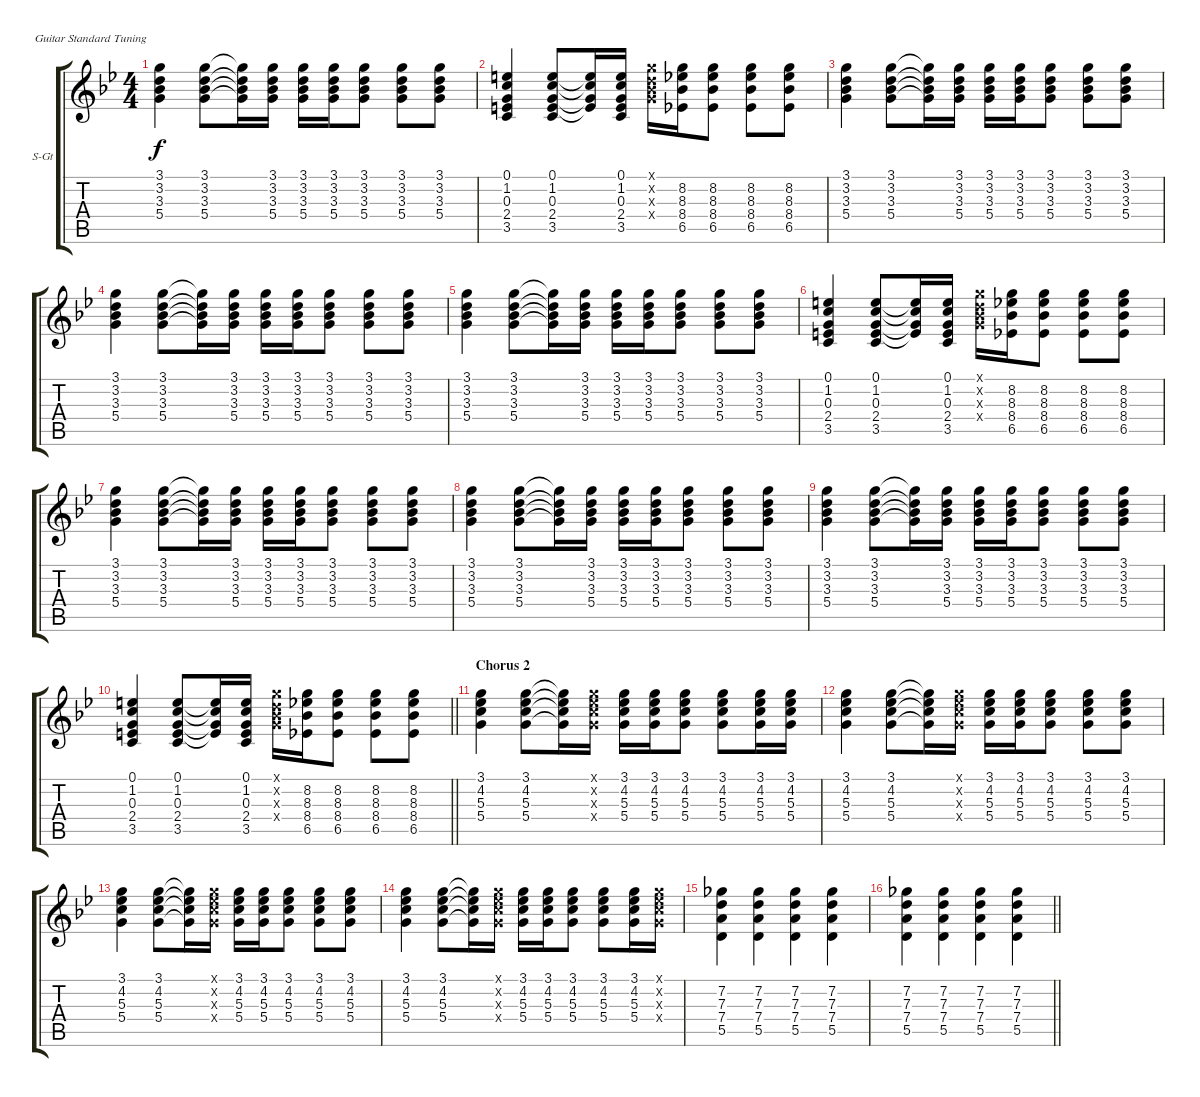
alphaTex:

\bracketExtendMode groupsimilarinstruments
\firstSystemTrackNameOrientation horizontal
\otherSystemsTrackNameOrientation horizontal
\track ("Gtr III " "S-Gt") {instrument acousticguitarsteel}
\staff {score tabs}
\tuning (E4 B3 G3 D3 A2 E2)
\ts (4 4)
\tempo (82 hide)
\clef g2
\ks gminor
(3.1 3.2 3.3 5.4).4{dy f} (3.1 3.2 3.3 5.4).8 (3.1{t} 3.2{t} 3.3{t} 5.4{t}).16 (3.1 3.2 3.3 5.4).16 (3.1 3.2 3.3 5.4).16 (3.1 3.2 3.3 5.4).16 (3.1 3.2 3.3 5.4).8 (3.1 3.2 3.3 5.4).8 (3.1 3.2 3.3 5.4).8 |
(0.1 1.2 0.3 2.4 3.5).4 (0.1 1.2 0.3 2.4 3.5).8 (0.1{t} 1.2{t} 0.3{t} 2.4{t}).16 (0.1 1.2 0.3 2.4 3.5).16 (3.1{x} 3.2{x} 3.3{x} 5.4{x}).16 (8.2 8.3 8.4 6.5).16 (8.2 8.3 8.4 6.5).8 (8.2 8.3 8.4 6.5).8 (8.2 8.3 8.4 6.5).8 |
(3.1 3.2 3.3 5.4).4 (3.1 3.2 3.3 5.4).8 (3.1{t} 3.2{t} 3.3{t} 5.4{t}).16 (3.1 3.2 3.3 5.4).16 (3.1 3.2 3.3 5.4).16 (3.1 3.2 3.3 5.4).16 (3.1 3.2 3.3 5.4).8 (3.1 3.2 3.3 5.4).8 (3.1 3.2 3.3 5.4).8 |
(3.1 3.2 3.3 5.4).4 (3.1 3.2 3.3 5.4).8 (3.1{t} 3.2{t} 3.3{t} 5.4{t}).16 (3.1 3.2 3.3 5.4).16 (3.1 3.2 3.3 5.4).16 (3.1 3.2 3.3 5.4).16 (3.1 3.2 3.3 5.4).8 (3.1 3.2 3.3 5.4).8 (3.1 3.2 3.3 5.4).8 |
(3.1 3.2 3.3 5.4).4 (3.1 3.2 3.3 5.4).8 (3.1{t} 3.2{t} 3.3{t} 5.4{t}).16 (3.1 3.2 3.3 5.4).16 (3.1 3.2 3.3 5.4).16 (3.1 3.2 3.3 5.4).16 (3.1 3.2 3.3 5.4).8 (3.1 3.2 3.3 5.4).8 (3.1 3.2 3.3 5.4).8 |
(0.1 1.2 0.3 2.4 3.5).4 (0.1 1.2 0.3 2.4 3.5).8 (0.1{t} 1.2{t} 0.3{t} 2.4{t}).16 (0.1 1.2 0.3 2.4 3.5).16 (3.1{x} 3.2{x} 3.3{x} 5.4{x}).16 (8.2 8.3 8.4 6.5).16 (8.2 8.3 8.4 6.5).8 (8.2 8.3 8.4 6.5).8 (8.2 8.3 8.4 6.5).8 |
(3.1 3.2 3.3 5.4).4 (3.1 3.2 3.3 5.4).8 (3.1{t} 3.2{t} 3.3{t} 5.4{t}).16 (3.1 3.2 3.3 5.4).16 (3.1 3.2 3.3 5.4).16 (3.1 3.2 3.3 5.4).16 (3.1 3.2 3.3 5.4).8 (3.1 3.2 3.3 5.4).8 (3.1 3.2 3.3 5.4).8 |
(3.1 3.2 3.3 5.4).4 (3.1 3.2 3.3 5.4).8 (3.1{t} 3.2{t} 3.3{t} 5.4{t}).16 (3.1 3.2 3.3 5.4).16 (3.1 3.2 3.3 5.4).16 (3.1 3.2 3.3 5.4).16 (3.1 3.2 3.3 5.4).8 (3.1 3.2 3.3 5.4).8 (3.1 3.2 3.3 5.4).8 |
(3.1 3.2 3.3 5.4).4 (3.1 3.2 3.3 5.4).8 (3.1{t} 3.2{t} 3.3{t} 5.4{t}).16 (3.1 3.2 3.3 5.4).16 (3.1 3.2 3.3 5.4).16 (3.1 3.2 3.3 5.4).16 (3.1 3.2 3.3 5.4).8 (3.1 3.2 3.3 5.4).8 (3.1 3.2 3.3 5.4).8 |
\barLineRight lightlight
(0.1 1.2 0.3 2.4 3.5).4 (0.1 1.2 0.3 2.4 3.5).8 (0.1{t} 1.2{t} 0.3{t} 2.4{t}).16 (0.1 1.2 0.3 2.4 3.5).16 (3.1{x} 3.2{x} 3.3{x} 5.4{x}).16 (8.2 8.3 8.4 6.5).16 (8.2 8.3 8.4 6.5).8 (8.2 8.3 8.4 6.5).8 (8.2 8.3 8.4 6.5).8 |
\section ("" "Chorus 2")
(3.1 4.2 5.3 5.4).4 (3.1 4.2 5.3 5.4).8 (3.1{t} 4.2{t} 5.3{t} 5.4{t}).16 (3.1{x} 4.2{x} 5.3{x} 5.4{x}).16 (3.1 4.2 5.3 5.4).16 (3.1 4.2 5.3 5.4).16 (3.1 4.2 5.3 5.4).8 (3.1 4.2 5.3 5.4).8 (3.1 4.2 5.3 5.4).16 (3.1 4.2 5.3 5.4).16 |
(3.1 4.2 5.3 5.4).4 (3.1 4.2 5.3 5.4).8 (3.1{t} 4.2{t} 5.3{t} 5.4{t}).16 (3.1{x} 4.2{x} 5.3{x} 5.4{x}).16 (3.1 4.2 5.3 5.4).16 (3.1 4.2 5.3 5.4).16 (3.1 4.2 5.3 5.4).8 (3.1 4.2 5.3 5.4).8 (3.1 4.2 5.3 5.4).8 |
(3.1 4.2 5.3 5.4).4 (3.1 4.2 5.3 5.4).8 (3.1{t} 4.2{t} 5.3{t} 5.4{t}).16 (3.1{x} 4.2{x} 5.3{x} 5.4{x}).16 (3.1 4.2 5.3 5.4).16 (3.1 4.2 5.3 5.4).16 (3.1 4.2 5.3 5.4).8 (3.1 4.2 5.3 5.4).8 (3.1 4.2 5.3 5.4).8 |
(3.1 4.2 5.3 5.4).4 (3.1 4.2 5.3 5.4).8 (3.1{t} 4.2{t} 5.3{t} 5.4{t}).16 (3.1{x} 4.2{x} 5.3{x} 5.4{x}).16 (3.1 4.2 5.3 5.4).16 (3.1 4.2 5.3 5.4).16 (3.1 4.2 5.3 5.4).8 (3.1 4.2 5.3 5.4).8 (3.1 4.2 5.3 5.4).16 (3.1{x} 4.2{x} 5.3{x} 5.4{x}).16 |
(7.2 7.3 7.4 5.5).4 (7.2 7.3 7.4 5.5).4 (7.2 7.3 7.4 5.5).4 (7.2 7.3 7.4 5.5).4 |
\barLineRight lightlight
(7.2 7.3 7.4 5.5).4 (7.2 7.3 7.4 5.5).4 (7.2 7.3 7.4 5.5).4 (7.2 7.3 7.4 5.5).4
